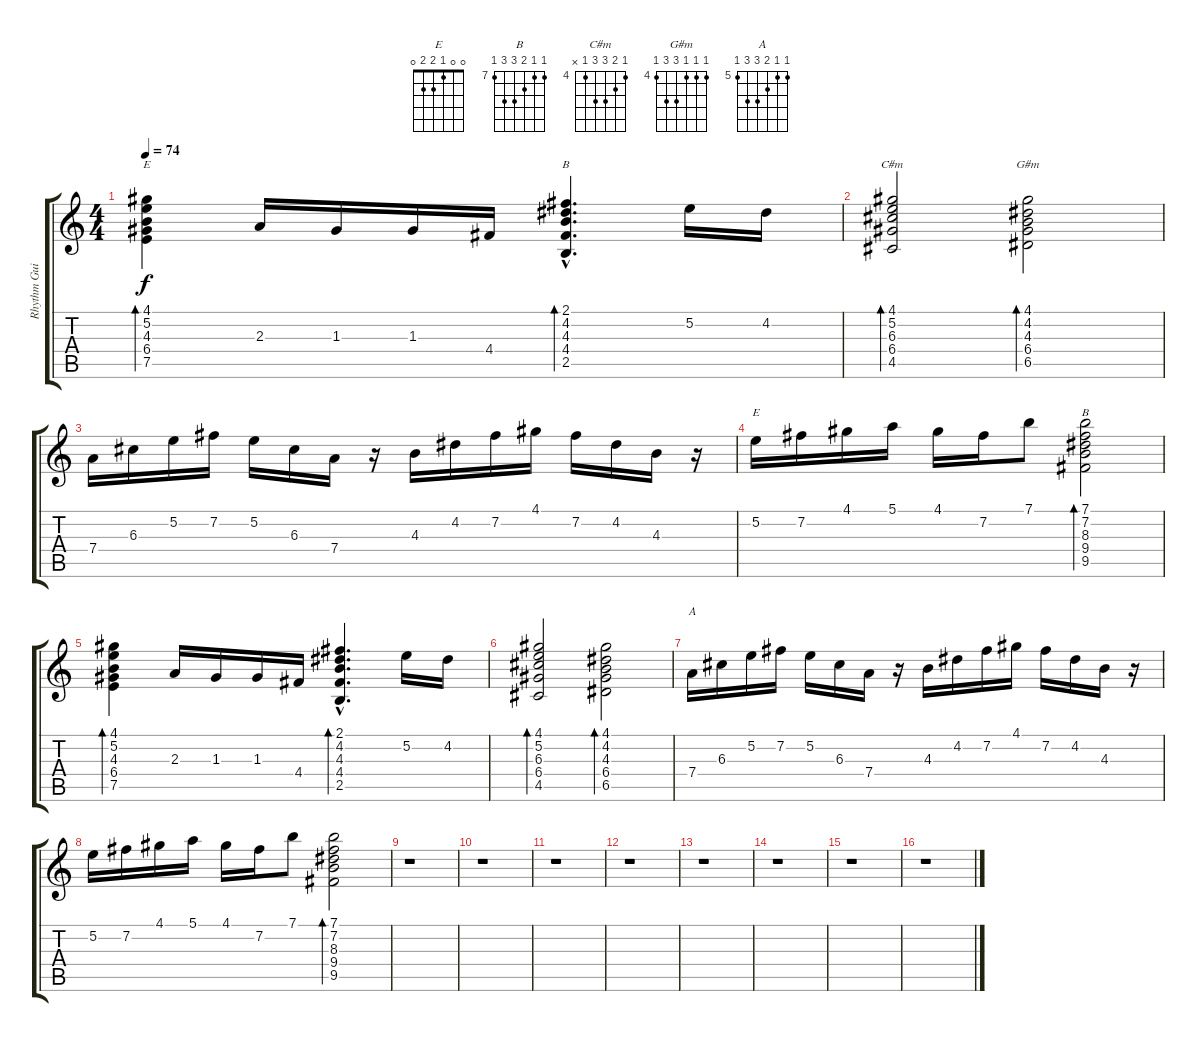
\track ("Rhythm Guitar 2" "Rhythm Gui") {instrument electricguitarjazz}
\staff {score tabs}
\tuning (E4 B3 G3 D3 A2 E2) {hide}
\chord ("E" 4 5 4 6 7 0) {firstfret 4}
\chord ("B" 2 4 4 4 2 x)
\chord ("C#m" 4 5 6 6 4 x) {firstfret 4}
\chord ("G#m" 4 4 4 6 6 4) {firstfret 4}
\chord ("E" 0 0 1 2 2 0)
\chord ("B" 7 7 8 9 9 7) {firstfret 7}
\chord ("A" 5 5 6 7 7 5) {firstfret 5}
\ts (4 4)
\tempo 74
\clef g2
\ks c
(4.1 5.2 4.3 6.4 7.5).4{bd 60 ch "E" dy f} 2.3.16 1.3.16 1.3.16 4.4.16 (2.1{hac} 4.2{hac} 4.3{hac} 4.4{hac} 2.5{hac}).4{d bd 120 ch "B"} 5.2.16 4.2.16 |
(4.1 5.2 6.3 6.4 4.5).2{bd 120 ch "C#m"} (4.1 4.2 4.3 6.4 6.5).2{bd 120 ch "G#m"} |
7.4.16 6.3.16 5.2.16 7.2.16 5.2.16 6.3.16 7.4.16 r.16 4.3.16 4.2.16 7.2.16 4.1.16 7.2.16 4.2.16 4.3.16 r.16 |
5.2.16{ch "E"} 7.2.16 4.1.16 5.1.16 4.1.16 7.2.16 7.1.8 (7.1 7.2 8.3 9.4 9.5).2{bd 60 ch "B"} |
(4.1 5.2 4.3 6.4 7.5).4{bd 60} 2.3.16 1.3.16 1.3.16 4.4.16 (2.1{hac} 4.2{hac} 4.3{hac} 4.4{hac} 2.5{hac}).4{d bd 120} 5.2.16 4.2.16 |
(4.1 5.2 6.3 6.4 4.5).2{bd 120} (4.1 4.2 4.3 6.4 6.5).2{bd 120} |
7.4.16{ch "A"} 6.3.16 5.2.16 7.2.16 5.2.16 6.3.16 7.4.16 r.16 4.3.16 4.2.16 7.2.16 4.1.16 7.2.16 4.2.16 4.3.16 r.16 |
5.2.16 7.2.16 4.1.16 5.1.16 4.1.16 7.2.16 7.1.8 (7.1 7.2 8.3 9.4 9.5).2{bd 60} |
r.1 |
r.1 |
r.1 |
r.1 |
r.1 |
r.1 |
r.1 |
r.1
